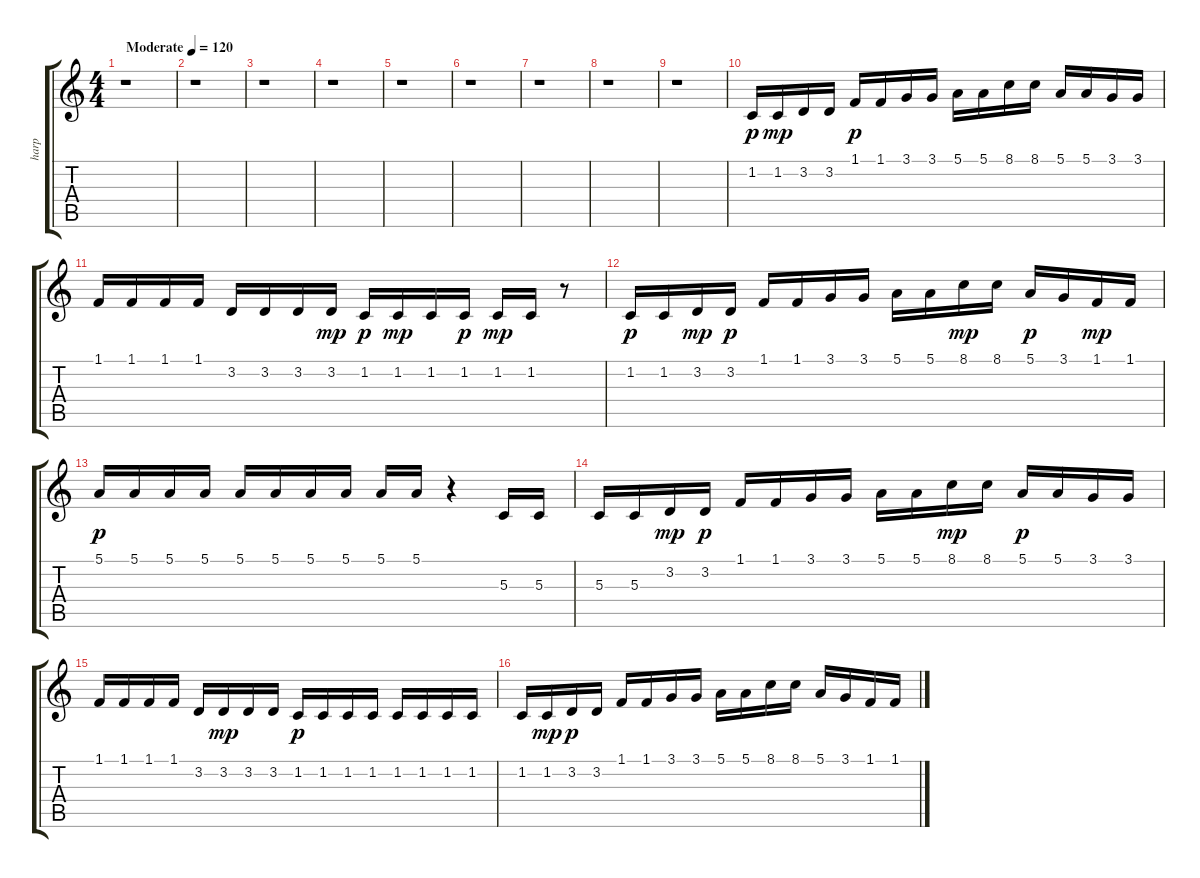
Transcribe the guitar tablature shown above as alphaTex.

\track ("harp" "harp") {instrument orchestralharp}
\staff {score tabs}
\tuning (E4 B3 G3 D3 A2 E2) {hide}
\ts (4 4)
\tempo (120 "Moderate")
\clef g2
\ks c
r.1{dy p instrument orchestralharp} |
r.1 |
r.1 |
r.1 |
r.1 |
r.1 |
r.1 |
r.1 |
r.1 |
1.2.16 1.2.16{dy mp} 3.2.16 3.2.16 1.1.16{dy p} 1.1.16 3.1.16 3.1.16 5.1.16 5.1.16 8.1.16 8.1.16 5.1.16 5.1.16 3.1.16 3.1.16 |
1.1.16 1.1.16 1.1.16 1.1.16 3.2.16 3.2.16 3.2.16 3.2.16{dy mp} 1.2.16{dy p} 1.2.16{dy mp} 1.2.16 1.2.16{dy p} 1.2.16{dy mp} 1.2.16 r.8 |
1.2.16{dy p} 1.2.16 3.2.16{dy mp} 3.2.16{dy p} 1.1.16 1.1.16 3.1.16 3.1.16 5.1.16 5.1.16 8.1.16{dy mp} 8.1.16 5.1.16{dy p} 3.1.16 1.1.16{dy mp} 1.1.16 |
5.1.16{dy p} 5.1.16 5.1.16 5.1.16 5.1.16 5.1.16 5.1.16 5.1.16 5.1.16 5.1.16 r.4 5.3.16 5.3.16 |
5.3.16 5.3.16 3.2.16{dy mp} 3.2.16{dy p} 1.1.16 1.1.16 3.1.16 3.1.16 5.1.16 5.1.16 8.1.16{dy mp} 8.1.16 5.1.16{dy p} 5.1.16 3.1.16 3.1.16 |
1.1.16 1.1.16 1.1.16 1.1.16 3.2.16 3.2.16{dy mp} 3.2.16 3.2.16 1.2.16{dy p} 1.2.16 1.2.16 1.2.16 1.2.16 1.2.16 1.2.16 1.2.16 |
1.2.16 1.2.16{dy mp} 3.2.16{dy p} 3.2.16 1.1.16 1.1.16 3.1.16 3.1.16 5.1.16 5.1.16 8.1.16 8.1.16 5.1.16 3.1.16 1.1.16 1.1.16
